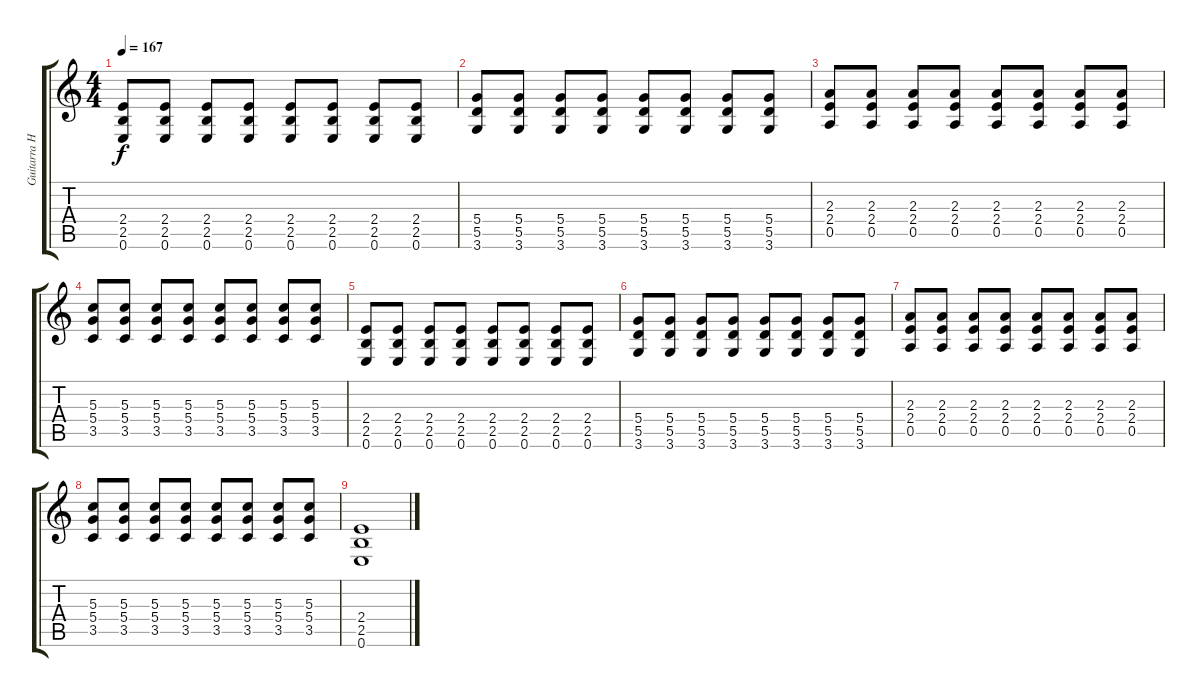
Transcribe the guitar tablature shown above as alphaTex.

\track ("Guitarra Heavy" "Guitarra H") {instrument overdrivenguitar}
\staff {score tabs}
\tuning (E4 B3 G3 D3 A2 E2) {hide}
\ts (4 4)
\tempo 167
\clef g2
\ks c
(2.4 2.5 0.6).8{dy f} (2.4 2.5 0.6).8 (2.4 2.5 0.6).8 (2.4 2.5 0.6).8 (2.4 2.5 0.6).8 (2.4 2.5 0.6).8 (2.4 2.5 0.6).8 (2.4 2.5 0.6).8 |
(5.4 5.5 3.6).8 (5.4 5.5 3.6).8 (5.4 5.5 3.6).8 (5.4 5.5 3.6).8 (5.4 5.5 3.6).8 (5.4 5.5 3.6).8 (5.4 5.5 3.6).8 (5.4 5.5 3.6).8 |
(2.3 2.4 0.5).8 (2.3 2.4 0.5).8 (2.3 2.4 0.5).8 (2.3 2.4 0.5).8 (2.3 2.4 0.5).8 (2.3 2.4 0.5).8 (2.3 2.4 0.5).8 (2.3 2.4 0.5).8 |
(5.3 5.4 3.5).8 (5.3 5.4 3.5).8 (5.3 5.4 3.5).8 (5.3 5.4 3.5).8 (5.3 5.4 3.5).8 (5.3 5.4 3.5).8 (5.3 5.4 3.5).8 (5.3 5.4 3.5).8 |
(2.4 2.5 0.6).8 (2.4 2.5 0.6).8 (2.4 2.5 0.6).8 (2.4 2.5 0.6).8 (2.4 2.5 0.6).8 (2.4 2.5 0.6).8 (2.4 2.5 0.6).8 (2.4 2.5 0.6).8 |
(5.4 5.5 3.6).8 (5.4 5.5 3.6).8 (5.4 5.5 3.6).8 (5.4 5.5 3.6).8 (5.4 5.5 3.6).8 (5.4 5.5 3.6).8 (5.4 5.5 3.6).8 (5.4 5.5 3.6).8 |
(2.3 2.4 0.5).8 (2.3 2.4 0.5).8 (2.3 2.4 0.5).8 (2.3 2.4 0.5).8 (2.3 2.4 0.5).8 (2.3 2.4 0.5).8 (2.3 2.4 0.5).8 (2.3 2.4 0.5).8 |
(5.3 5.4 3.5).8 (5.3 5.4 3.5).8 (5.3 5.4 3.5).8 (5.3 5.4 3.5).8 (5.3 5.4 3.5).8 (5.3 5.4 3.5).8 (5.3 5.4 3.5).8 (5.3 5.4 3.5).8 |
(2.4 2.5 0.6).1
